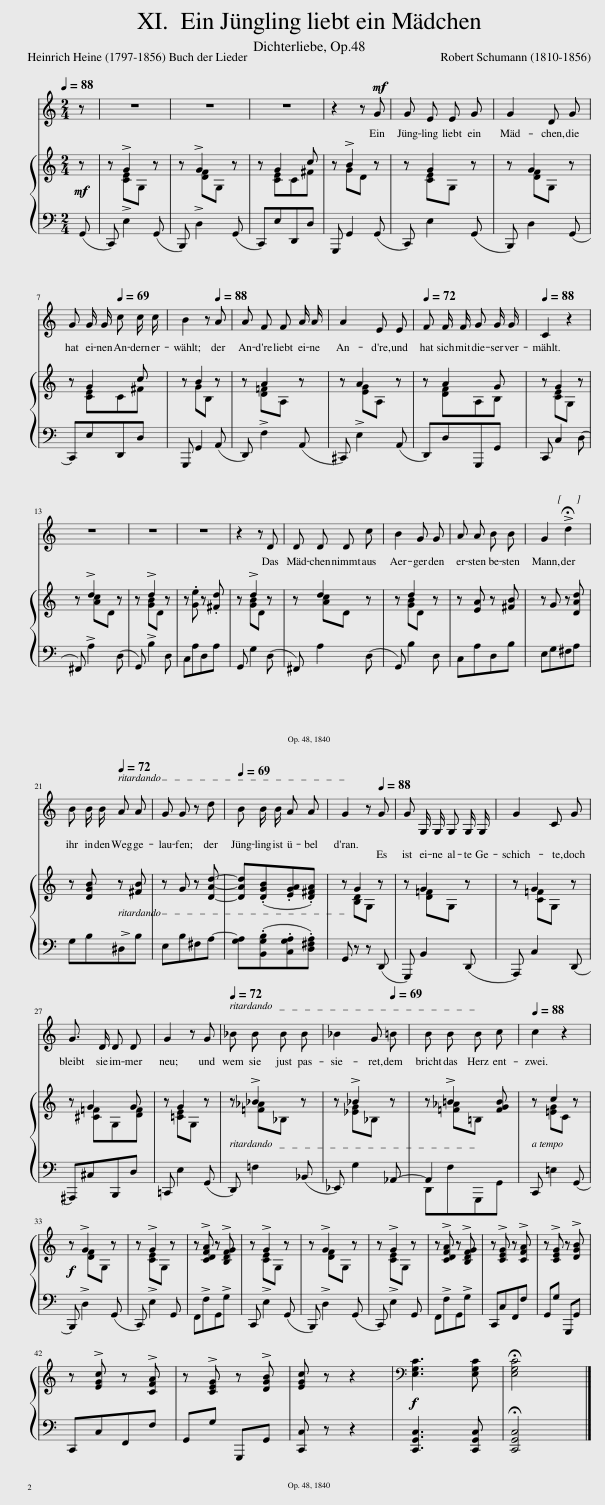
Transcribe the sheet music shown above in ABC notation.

X:1
%%score 1 { ( 2 4 ) | ( 3 5 ) }
L:1/8
Q:1/4=88
M:2/4
I:linebreak $
K:C
V:1 treble
V:2 treble
V:4 treble
V:3 bass
V:5 bass
V:1
 z | z4 | z4 | z4 | z2 z!mf! G | %5
 G E E G | G2 D G |$ G G/ G/[Q:1/4=69] c c/ c/ | B2 z[Q:1/4=88] A | A F F A/ A/ | %10
 A2 E E |[Q:1/4=72] F F/ F/ G G/ G/ |[Q:1/4=88] C2 z2 |$ z4 | z4 | %15
 z4 | z2 z D | D D D c | B2 G G | A A B B | %20
 G2 !>!!fermata!d2 |$ B B/ B/[Q:1/4=72] A A | G G z d |[Q:1/4=69] B B/ B/ A A | G2 z[Q:1/4=88] G | %25
 G G,/ G,/ G, G,/ G,/ | G2 C G |$ G3/2 D/ D D | G2 z G |[Q:1/4=72] _B B B B | %30
 _B2 G[Q:1/4=69] =B | B B B c |[Q:1/4=88] c2 z2 |$ z4 | z4 | %35
 z4 | z4 | z4 | z4 | z4 | %40
 z4 | z4 |$ z4 | z4 | z4 | %45
 z4 | z4 |] %47
V:2
!mf! z | z !>!G2 z | z !>!G2 z | z G2 c | z !>!B2 z | %5
 z G2 z | z G2 z |$ z G2 c | z B2 z | z A2 z | %10
 z A2 z | z A2 G | z G2 z |$ z !>!d2 z | z !>!d2 z | %15
 z .[Ge] z .[^Fd] | z !>!d2 z | z d2 z | z d2 z | z [EA] z [^FB] | %20
 z G z [DAd] |$ z [DGB] z [^FB] | z G z [DAd]- | [DAd](.[DGB].[EGA].[D^FA]) | z G2 z | %25
 z G2 z | z G2 z |$ z G2 G | z G2 z | z !>!_B2 z | %30
 z !>!_B2 z | z !>!=B2 [FGB] | z c2 z |$!f! z !>!G2 z | z !>!G2 z | %35
 z !>![CDFA] z !>![B,DFG] | z !>!G2 z | z !>!G2 z | z !>!G2 z | z !>![CDFA] z !>![B,DFG] | %40
 z !>![CEG] z !>![CFA] | z !>![CEG] z !>![DGB] |$ z !>![EGc] z !>![CFA] | z !>![CEG] z !>![DGB] | [EGc] z z2 | %45
[K:bass]!f! [E,G,C]3 [E,G,C] | !fermata![E,G,C]4 |] %47
V:3
 (G,, | C,,) !>!E,2 (G,, | B,,,) !>!D,2 (G,, | C,,)E,D,,D, | G,,, G,,2 (G,, | %5
 C,,) E,2 (G,, | B,,,) D,2 (G,, |$ C,,)E,D,,D, | G,,, G,,2 (A,, | D,,) !>!F,2 (A,, | %10
 ^C,,) !>!E,2 (A,, | D,,)D,G,,,G,, | C,, C,2 (D, |$ ^F,,) !>!A,2 (D, | G,,) !>!B,2 D, | %15
 C,A,D,A, | G,, G,2 (D, | ^F,,) A,2 (D, | G,,) B,2 D, | C,A,D,B, | %20
 E,G,^F,A, |$ G,B,!>!^D,B, | E,B,^F,A,- | [G,A,](.[B,,G,B,].[C,G,A,].[D,^F,A,]) | G,, z z (D,, | %25
 G,,,) B,,2 (D,, | A,,,) C,2 (D,, |$ ^A,,,)^C,B,,,D, | =C,, E,2 (G,, | D,,) =F,2 (_B,, | %30
 _E,,) G,2 _A,,- | A,,2 x2 | C,, =E,2 (G,, |$ B,,,) !>!D,2 (G,, | C,,) !>!E,2 G,, | %35
 F,,!>!F,G,,!>!G, | C,, !>!E,2 (G,, | B,,,) !>!D,2 (G,, | C,,) !>!E,2 G,, | F,,!>!F,G,,!>!G, | %40
 C,,C,F,,F, | G,,G, G,,,G,, |$ C,,C,F,,F, | G,,G, G,,,G,, | [C,,C,] z z2 | %45
 [C,,G,,C,]3 [C,,G,,C,] | !fermata![C,,G,,C,]4 |] %47
V:4
 x | x [CE]G, x | x [DF]G, x | x [CE]C^F | x GD x | %5
 x [CE]G, x | x [DF]G, x |$ x [CE]C^F | x GB, x | x [D=F]A, x | %10
 x [EG]A, x | x [DF]A,B, | x [CE]G, x |$ x [Ac]D x | x [GB]D x | %15
 x4 | x [GB]D x | x [Ac]D x | x [GB]D x | x4 | %20
 x4 |$ x4 | x4 | x4 | x [B,D]G, x | %25
 x [D=F]G, x | x [C=F]G, x |$ x [^C=F]G,[DF] | x [=CE]G, x | x [=F_A]_B, x | %30
 x [_EG]_B, x | x [=F_A]=B, x | x [=EG]C x |$ x [DF]G, x | x [CE]G, x | %35
 x4 | x [CE]G, x | x [DF]G, x | x [CE]G, x | x4 | %40
 x4 | x4 |$ x4 | x4 | x4 | %45
[K:bass] x4 | x4 |] %47
V:5
 x | x4 | x4 | x4 | x4 | %5
 x4 | x4 |$ x4 | x4 | x4 | %10
 x4 | x4 | x4 |$ x4 | x4 | %15
 x4 | x4 | x4 | x4 | x4 | %20
 x4 |$ x4 | x4 | x4 | x4 | %25
 x4 | x4 |$ x4 | x4 | x4 | %30
 x4 | D,,F,G,,,G,, | x4 |$ x4 | x4 | %35
 x4 | x4 | x4 | x4 | x4 | %40
 x4 | x4 |$ x4 | x4 | x4 | %45
 x4 | x4 |] %47
